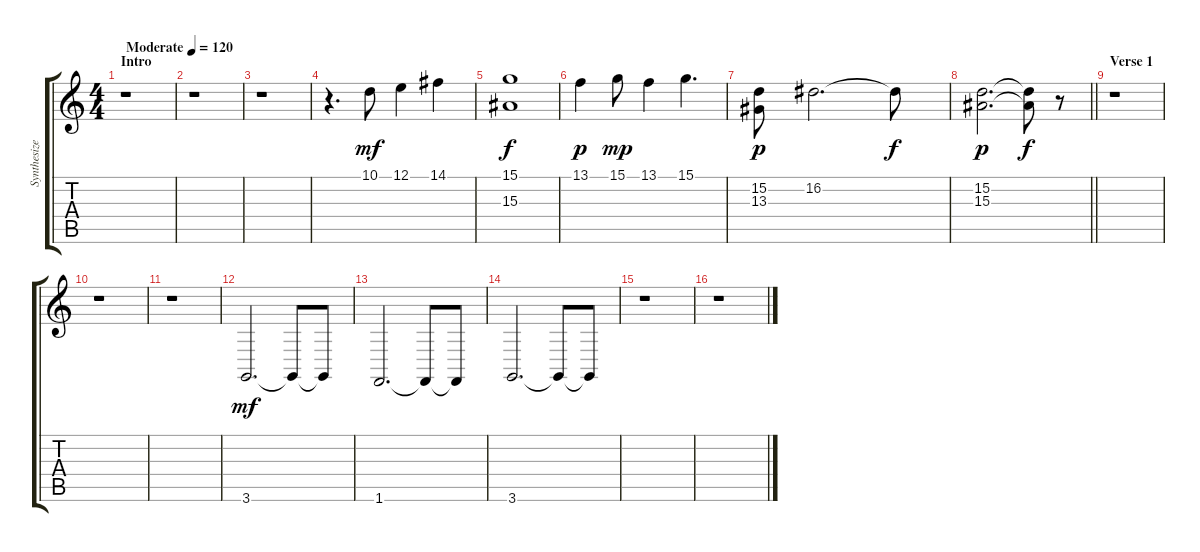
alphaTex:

\track ("Synthesizer: David Lindley[Right]" "Synthesize") {instrument stringensemble2}
\staff {score tabs}
\tuning (E4 B3 G3 D3 A2 E2) {hide}
\ts (4 4)
\section ("" "Intro")
\tempo (120 "Moderate")
\clef g2
\ks c
r.1{dy mf instrument stringensemble2} |
r.1 |
r.1 |
r.4{d} 10.1.8 12.1.4 14.1.4 |
(15.1 15.3).1{dy f instrument stringensemble2} |
13.1.4{dy p} 15.1.8{dy mp} 13.1.4 15.1.4{d} |
(15.2 13.3).8{dy p} 16.2.2{d} 16.2{t}.8{dy f} |
\barLineRight lightlight
(15.2 15.3).2{d dy p} (15.2{t} 15.3{t}).8{dy f} r.8 |
\section ("" "Verse 1")
r.1 |
r.1 |
r.1 |
3.6.2{d dy mf} 3.6{t}.8 3.6{t}.8 |
1.6.2{d} 1.6{t}.8 1.6{t}.8 |
3.6.2{d} 3.6{t}.8 3.6{t}.8 |
r.1 |
r.1
